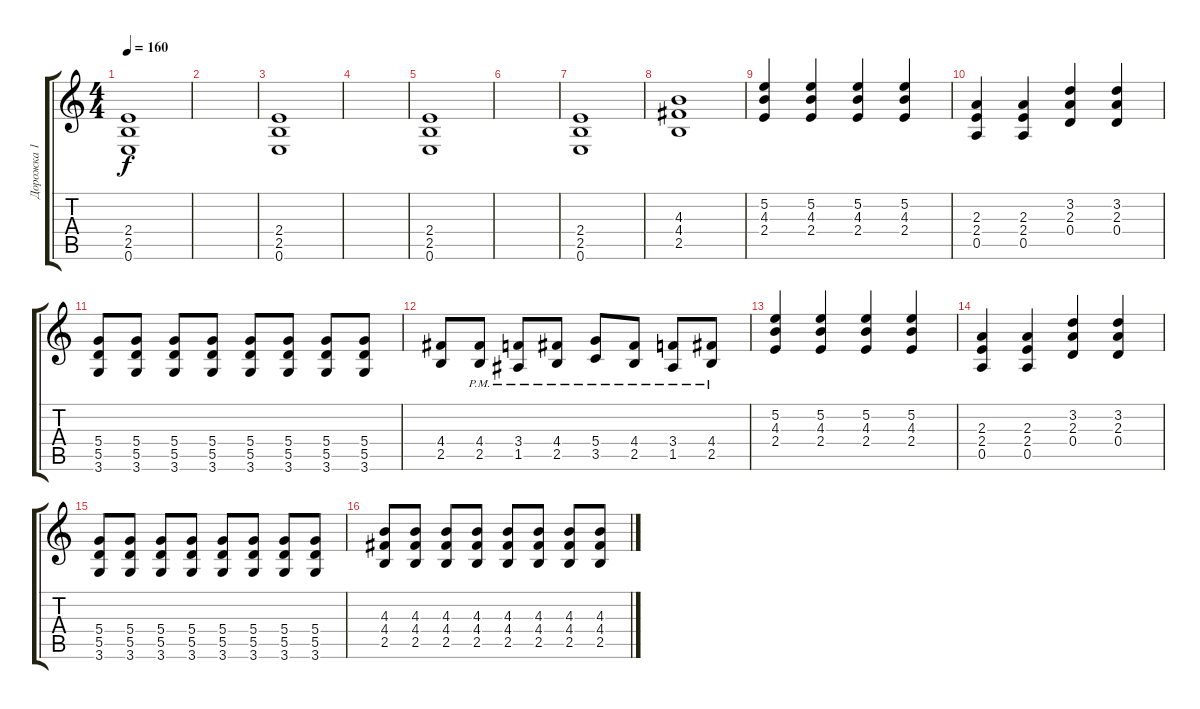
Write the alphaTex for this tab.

\track ("Дорожка 1" "Дорожка 1") {instrument distortionguitar}
\staff {score tabs}
\tuning (E4 B3 G3 D3 A2 E2) {hide}
\ts (4 4)
\tempo 160
\clef g2
\ks c
(2.4 2.5 0.6).1{dy f} |
|
(2.4 2.5 0.6).1 |
|
(2.4 2.5 0.6).1 |
|
(2.4 2.5 0.6).1 |
(4.3 4.4 2.5).1 |
(5.2 4.3 2.4).4 (5.2 4.3 2.4).4 (5.2 4.3 2.4).4 (5.2 4.3 2.4).4 |
(2.3 2.4 0.5).4 (2.3 2.4 0.5).4 (3.2 2.3 0.4).4 (3.2 2.3 0.4).4 |
(5.4 5.5 3.6).8 (5.4 5.5 3.6).8 (5.4 5.5 3.6).8 (5.4 5.5 3.6).8 (5.4 5.5 3.6).8 (5.4 5.5 3.6).8 (5.4 5.5 3.6).8 (5.4 5.5 3.6).8 |
(4.4 2.5).8 (4.4{pm} 2.5{pm}).8 (3.4{pm} 1.5{pm}).8 (4.4{pm} 2.5{pm}).8 (5.4{pm} 3.5{pm}).8 (4.4{pm} 2.5{pm}).8 (3.4{pm} 1.5{pm}).8 (4.4{pm} 2.5{pm}).8 |
(5.2 4.3 2.4).4 (5.2 4.3 2.4).4 (5.2 4.3 2.4).4 (5.2 4.3 2.4).4 |
(2.3 2.4 0.5).4 (2.3 2.4 0.5).4 (3.2 2.3 0.4).4 (3.2 2.3 0.4).4 |
(5.4 5.5 3.6).8 (5.4 5.5 3.6).8 (5.4 5.5 3.6).8 (5.4 5.5 3.6).8 (5.4 5.5 3.6).8 (5.4 5.5 3.6).8 (5.4 5.5 3.6).8 (5.4 5.5 3.6).8 |
(4.3 4.4 2.5).8 (4.3 4.4 2.5).8 (4.3 4.4 2.5).8 (4.3 4.4 2.5).8 (4.3 4.4 2.5).8 (4.3 4.4 2.5).8 (4.3 4.4 2.5).8 (4.3 4.4 2.5).8
